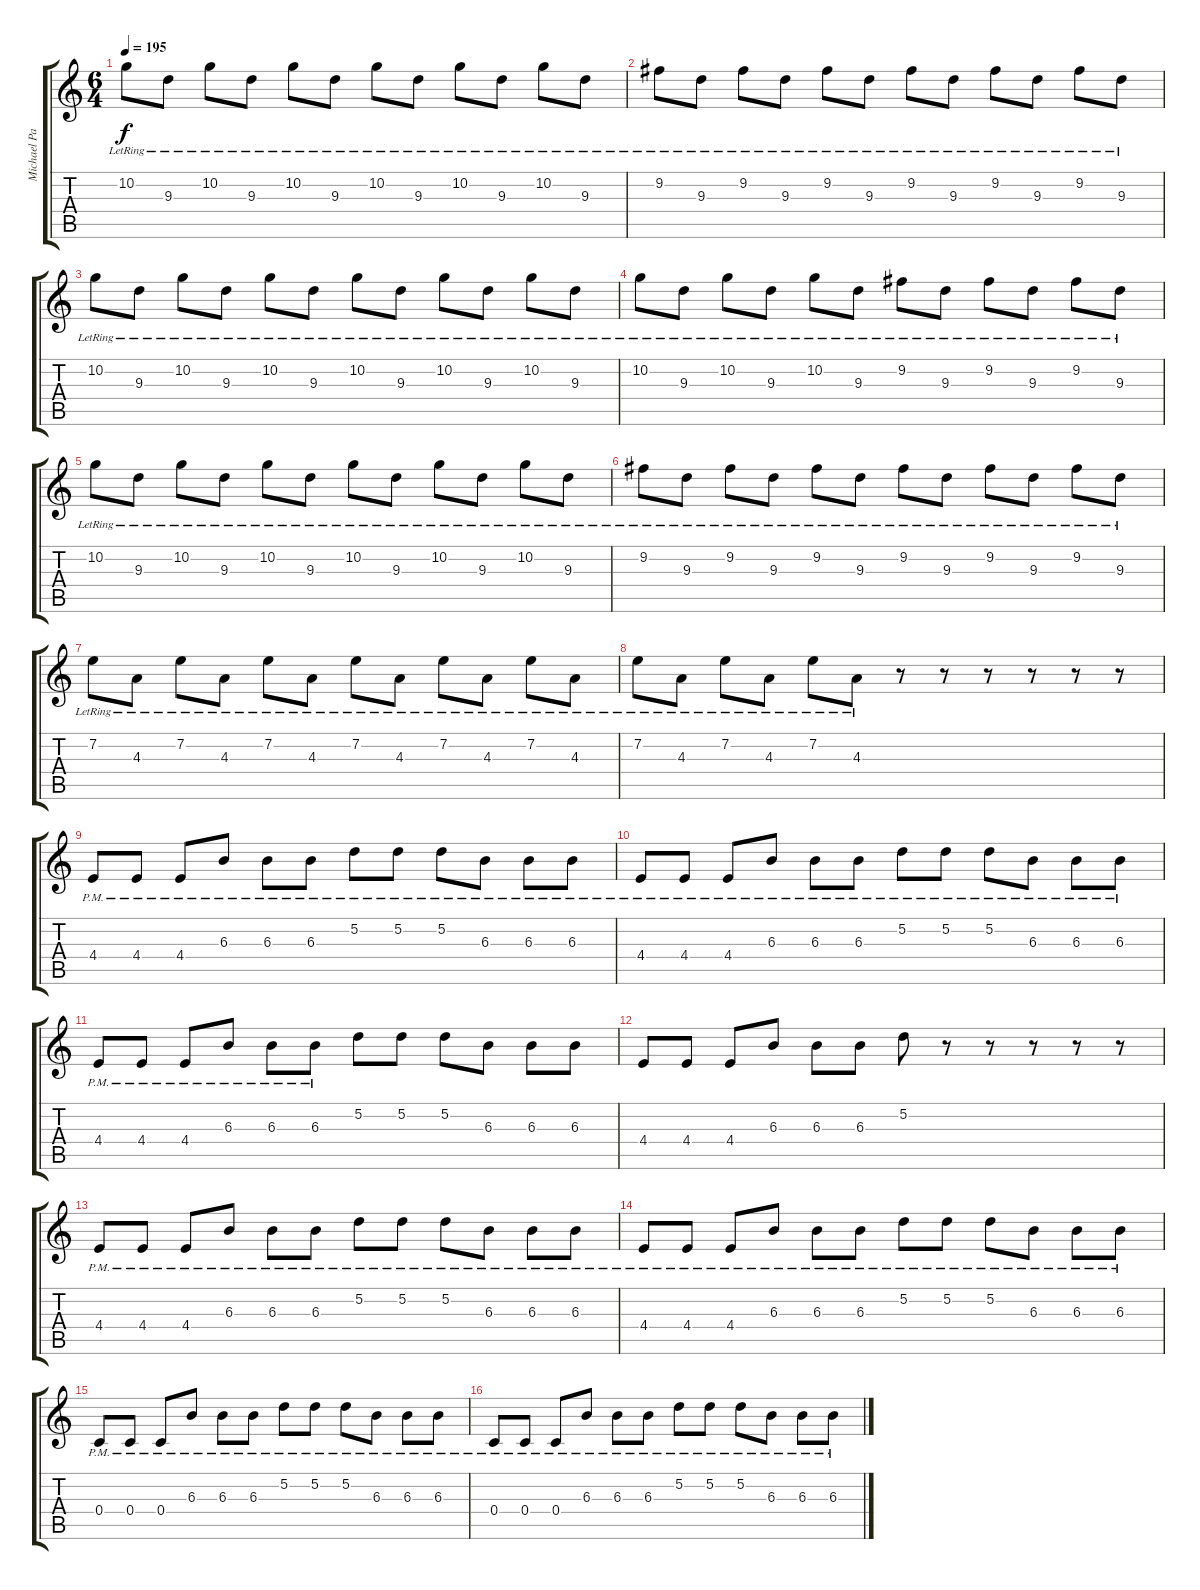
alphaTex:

\track ("Michael Paget" "Michael Pa") {instrument distortionguitar}
\staff {score tabs}
\tuning (D4 A3 F3 C3 G2 C2) {hide}
\ts (6 4)
\tempo 195
\clef g2
\ks c
10.2{lr}.8{dy f} 9.3{lr}.8 10.2{lr}.8 9.3{lr}.8 10.2{lr}.8 9.3{lr}.8 10.2{lr}.8 9.3{lr}.8 10.2{lr}.8 9.3{lr}.8 10.2{lr}.8 9.3{lr}.8 |
9.2{lr}.8 9.3{lr}.8 9.2{lr}.8 9.3{lr}.8 9.2{lr}.8 9.3{lr}.8 9.2{lr}.8 9.3{lr}.8 9.2{lr}.8 9.3{lr}.8 9.2{lr}.8 9.3{lr}.8 |
10.2{lr}.8 9.3{lr}.8 10.2{lr}.8 9.3{lr}.8 10.2{lr}.8 9.3{lr}.8 10.2{lr}.8 9.3{lr}.8 10.2{lr}.8 9.3{lr}.8 10.2{lr}.8 9.3{lr}.8 |
10.2{lr}.8 9.3{lr}.8 10.2{lr}.8 9.3{lr}.8 10.2{lr}.8 9.3{lr}.8 9.2{lr}.8 9.3{lr}.8 9.2{lr}.8 9.3{lr}.8 9.2{lr}.8 9.3{lr}.8 |
10.2{lr}.8 9.3{lr}.8 10.2{lr}.8 9.3{lr}.8 10.2{lr}.8 9.3{lr}.8 10.2{lr}.8 9.3{lr}.8 10.2{lr}.8 9.3{lr}.8 10.2{lr}.8 9.3{lr}.8 |
9.2{lr}.8 9.3{lr}.8 9.2{lr}.8 9.3{lr}.8 9.2{lr}.8 9.3{lr}.8 9.2{lr}.8 9.3{lr}.8 9.2{lr}.8 9.3{lr}.8 9.2{lr}.8 9.3{lr}.8 |
7.2{lr}.8 4.3{lr}.8 7.2{lr}.8 4.3{lr}.8 7.2{lr}.8 4.3{lr}.8 7.2{lr}.8 4.3{lr}.8 7.2{lr}.8 4.3{lr}.8 7.2{lr}.8 4.3{lr}.8 |
7.2{lr}.8 4.3{lr}.8 7.2{lr}.8 4.3{lr}.8 7.2{lr}.8 4.3{lr}.8 r.8 r.8 r.8 r.8 r.8 r.8 |
4.4{pm}.8 4.4{pm}.8 4.4{pm}.8 6.3{pm}.8 6.3{pm}.8 6.3{pm}.8 5.2{pm}.8 5.2{pm}.8 5.2{pm}.8 6.3{pm}.8 6.3{pm}.8 6.3{pm}.8 |
4.4{pm}.8 4.4{pm}.8 4.4{pm}.8 6.3{pm}.8 6.3{pm}.8 6.3{pm}.8 5.2{pm}.8 5.2{pm}.8 5.2{pm}.8 6.3{pm}.8 6.3{pm}.8 6.3{pm}.8 |
4.4{pm}.8 4.4{pm}.8 4.4{pm}.8 6.3{pm}.8 6.3{pm}.8 6.3{pm}.8 5.2.8 5.2.8 5.2.8 6.3.8 6.3.8 6.3.8 |
4.4.8 4.4.8 4.4.8 6.3.8 6.3.8 6.3.8 5.2.8 r.8 r.8 r.8 r.8 r.8 |
4.4{pm}.8 4.4{pm}.8 4.4{pm}.8 6.3{pm}.8 6.3{pm}.8 6.3{pm}.8 5.2{pm}.8 5.2{pm}.8 5.2{pm}.8 6.3{pm}.8 6.3{pm}.8 6.3{pm}.8 |
4.4{pm}.8 4.4{pm}.8 4.4{pm}.8 6.3{pm}.8 6.3{pm}.8 6.3{pm}.8 5.2{pm}.8 5.2{pm}.8 5.2{pm}.8 6.3{pm}.8 6.3{pm}.8 6.3{pm}.8 |
0.4{pm}.8 0.4{pm}.8 0.4{pm}.8 6.3{pm}.8 6.3{pm}.8 6.3{pm}.8 5.2{pm}.8 5.2{pm}.8 5.2{pm}.8 6.3{pm}.8 6.3{pm}.8 6.3{pm}.8 |
0.4{pm}.8 0.4{pm}.8 0.4{pm}.8 6.3{pm}.8 6.3{pm}.8 6.3{pm}.8 5.2{pm}.8 5.2{pm}.8 5.2{pm}.8 6.3{pm}.8 6.3{pm}.8 6.3{pm}.8
